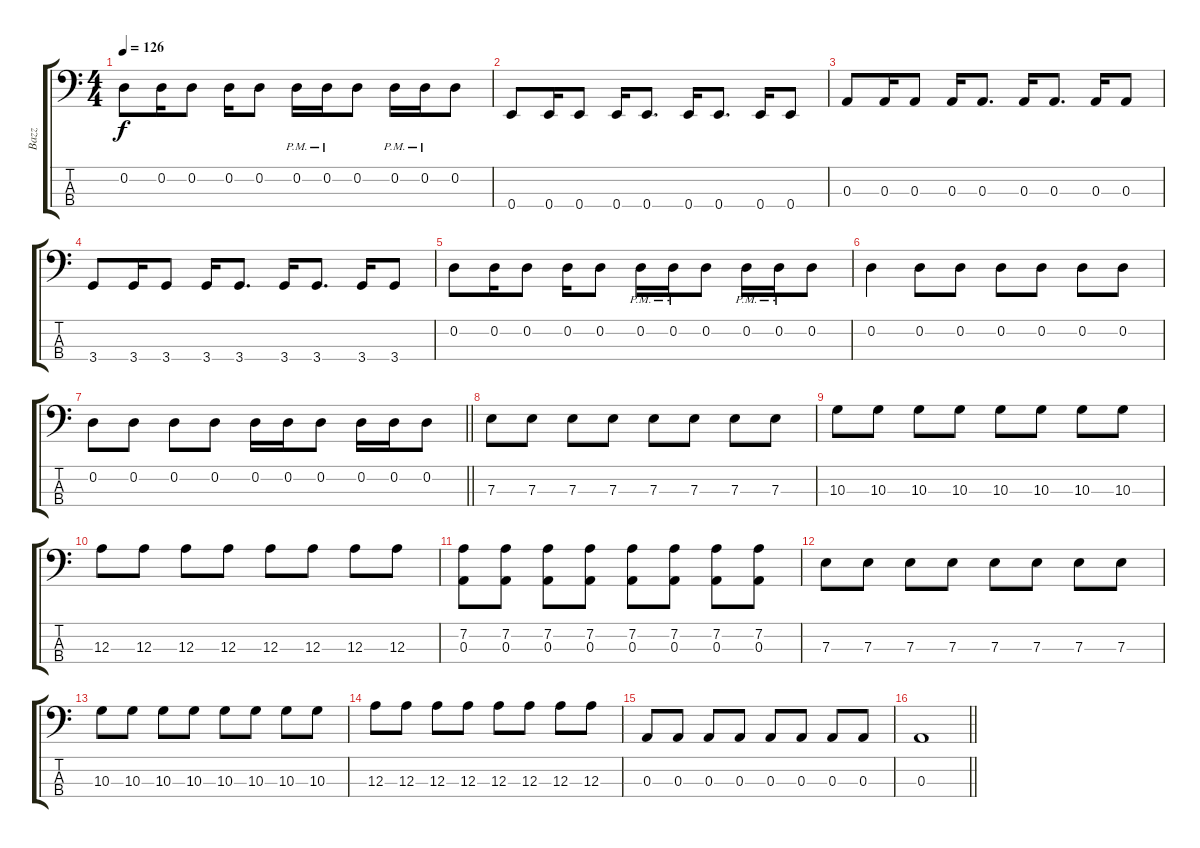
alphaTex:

\track ("Bazz" "Bazz") {instrument electricbassfinger}
\staff {score tabs}
\tuning (G2 D2 A1 E1) {hide}
\ts (4 4)
\tempo 126
\clef f4
\ks c
0.2.8{dy f} 0.2.16 0.2.8 0.2.16 0.2.8 0.2{pm}.16 0.2{pm}.16 0.2.8 0.2{pm}.16 0.2{pm}.16 0.2.8 |
0.4.8 0.4.16 0.4.8 0.4.16 0.4.8{d} 0.4.16 0.4.8{d} 0.4.16 0.4.8 |
0.3.8 0.3.16 0.3.8 0.3.16 0.3.8{d} 0.3.16 0.3.8{d} 0.3.16 0.3.8 |
3.4.8 3.4.16 3.4.8 3.4.16 3.4.8{d} 3.4.16 3.4.8{d} 3.4.16 3.4.8 |
0.2.8 0.2.16 0.2.8 0.2.16 0.2.8 0.2{pm}.16 0.2{pm}.16 0.2.8 0.2{pm}.16 0.2{pm}.16 0.2.8 |
0.2.4 0.2.8 0.2.8 0.2.8 0.2.8 0.2.8 0.2.8 |
\barLineRight lightlight
0.2.8 0.2.8 0.2.8 0.2.8 0.2.16 0.2.16 0.2.8 0.2.16 0.2.16 0.2.8 |
\section ("" "")
7.3.8 7.3.8 7.3.8 7.3.8 7.3.8 7.3.8 7.3.8 7.3.8 |
10.3.8 10.3.8 10.3.8 10.3.8 10.3.8 10.3.8 10.3.8 10.3.8 |
12.3.8 12.3.8 12.3.8 12.3.8 12.3.8 12.3.8 12.3.8 12.3.8 |
(7.2 0.3).8 (7.2 0.3).8 (7.2 0.3).8 (7.2 0.3).8 (7.2 0.3).8 (7.2 0.3).8 (7.2 0.3).8 (7.2 0.3).8 |
7.3.8 7.3.8 7.3.8 7.3.8 7.3.8 7.3.8 7.3.8 7.3.8 |
10.3.8 10.3.8 10.3.8 10.3.8 10.3.8 10.3.8 10.3.8 10.3.8 |
12.3.8 12.3.8 12.3.8 12.3.8 12.3.8 12.3.8 12.3.8 12.3.8 |
0.3.8 0.3.8 0.3.8 0.3.8 0.3.8 0.3.8 0.3.8 0.3.8 |
\barLineRight lightlight
0.3.1
